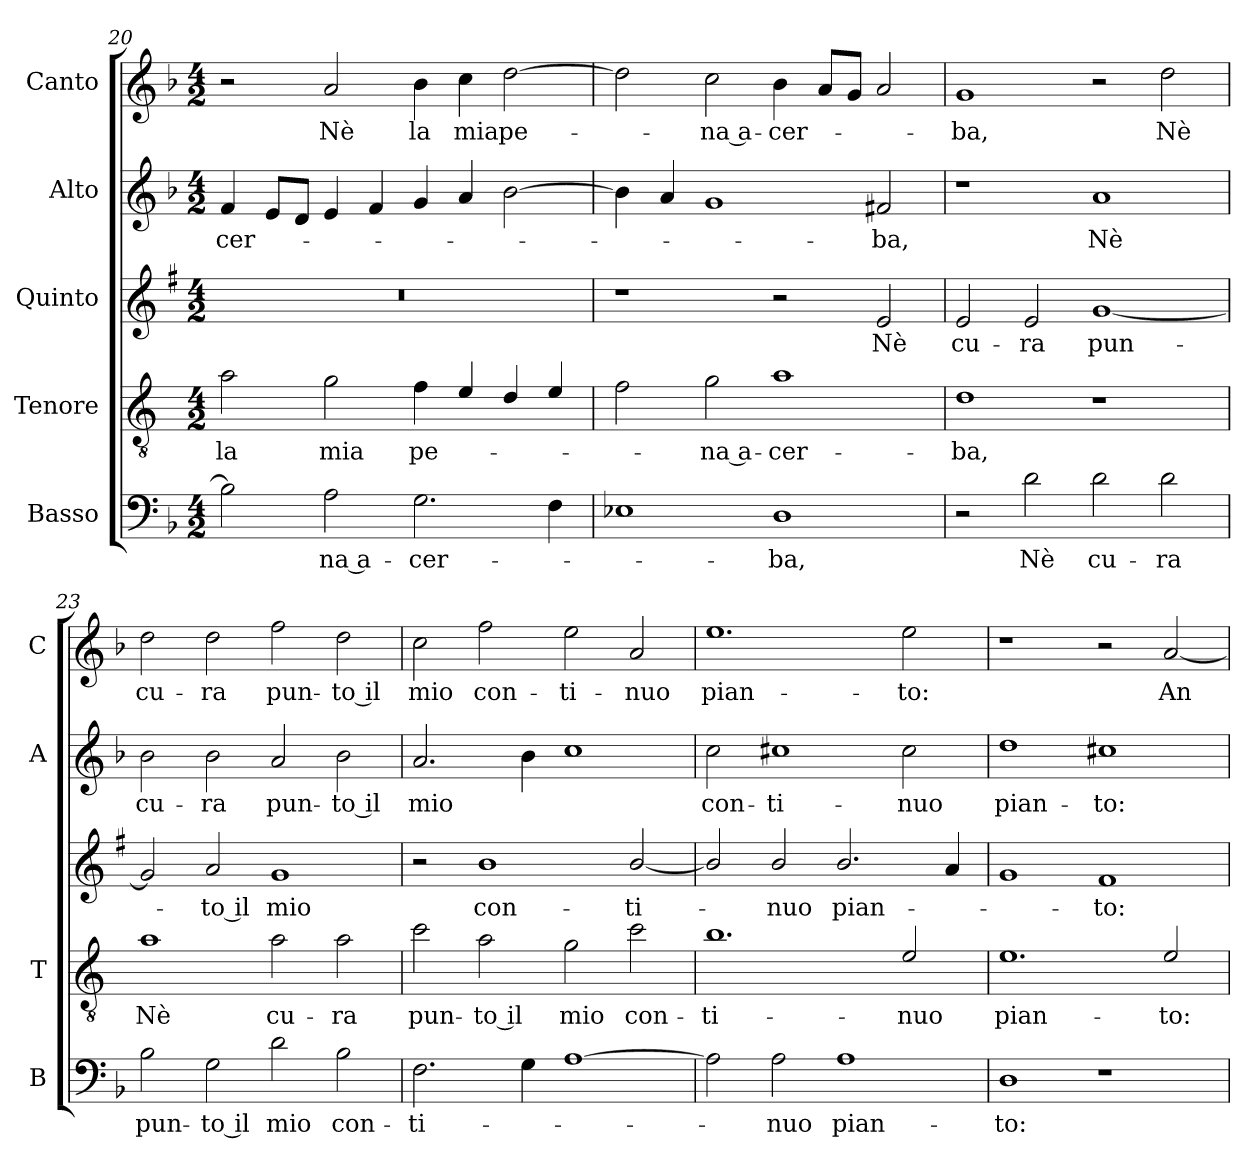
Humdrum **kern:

**kern	**text	**kern	**text	**kern	**text	**kern	**text	**kern	**text
*part5	*part5	*part4	*part4	*part3	*part3	*part2	*part2	*part1	*part1
*staff5	*staff5	*staff4	*staff4	*staff3	*staff3	*staff2	*staff2	*staff1	*staff1
*I"Basso	*	*I"Tenore	*	*I"Quinto	*	*I"Alto	*	*I"Canto	*
*I'B	*	*I'T	*	*	*	*I'A	*	*I'C	*
!!LO:LB:g=z
*clefF4	*	*clefGv2	*	*clefG2	*	*clefG2	*	*clefG2	*
*	*	*ITrd4c7	*	*ITrd1c2	*	*	*	*	*
*k[b-]	*	*k[b-]	*	*k[b-]	*	*k[b-]	*	*k[b-]	*
*F:	*	*F:	*	*F:	*	*F:	*	*F:	*
*M4/2	*	*M4/2	*	*M4/2	*	*M4/2	*	*M4/2	*
=20	=20	=20	=20	=20	=20	=20	=20	=20	=20
!	!	!	!LO:LY:b	!	!	!	!LO:LY:b	!	!
2B-\]	.	2d\	la	0r	.	4f/	-cer-	2r	.
.	.	.	.	.	.	8e/L	.	.	.
.	.	.	.	.	.	8d/J	.	.	.
!	!LO:LY:b	!	!LO:LY:b	!	!	!	!	!	!LO:LY:b
2A\	-na a-	2c\	mia	.	.	4e/	.	2a/	Nè
.	.	.	.	.	.	4f/	.	.	.
!	!LO:LY:b	!	!LO:LY:b	!	!	!	!	!	!LO:LY:b
2.G\	-cer-	4B-\	pe-	.	.	4g/	.	4b-\	la
!	!	!	!	!	!	!	!	!	!LO:LY:b
.	.	4A/	.	.	.	4a/	.	4cc\	mia
!	!	!	!	!	!	!	!	!	!LO:LY:b
.	.	4G/	.	.	.	[2b-\	.	[2dd\	pe-
4F\	.	4A/	.	.	.	.	.	.	.
=21	=21	=21	=21	=21	=21	=21	=21	=21	=21
1E-X	.	2B-\	.	1r	.	4b-\]	.	2dd\]	.
.	.	.	.	.	.	4a/	.	.	.
!	!	!	!LO:LY:b	!	!	!	!	!	!LO:LY:b
.	.	2c\	-na a-	.	.	1g	.	2cc\	-na a-
!	!LO:LY:b	!	!LO:LY:b	!	!	!	!	!	!LO:LY:b
1D	-ba,	1d	-cer-	2r	.	.	.	4b-\	-cer-
.	.	.	.	.	.	.	.	8a/L	.
.	.	.	.	.	.	.	.	8g/J	.
!	!	!	!	!	!LO:LY:b	!	!LO:LY:b	!	!
.	.	.	.	2d/	Nè	2f#X/	-ba,	2a/	.
=22	=22	=22	=22	=22	=22	=22	=22	=22	=22
!	!	!	!LO:LY:b	!	!LO:LY:b	!	!	!	!LO:LY:b
2r	.	1G	-ba,	2d/	cu-	1r	.	1g	-ba,
!	!LO:LY:b	!	!	!	!LO:LY:b	!	!	!	!
2d\	Nè	.	.	2d/	-ra	.	.	.	.
!	!LO:LY:b	!	!	!	!LO:LY:b	!	!LO:LY:b	!	!
2d\	cu-	1r	.	[1f	pun-	1a	Nè	2r	.
!	!LO:LY:b	!	!	!	!	!	!	!	!LO:LY:b
2d\	-ra	.	.	.	.	.	.	2dd\	Nè
=23	=23	=23	=23	=23	=23	=23	=23	=23	=23
!	!LO:LY:b	!	!LO:LY:b	!	!	!	!LO:LY:b	!	!LO:LY:b
2B-\	pun-	1d	Nè	2f/]	.	2b-\	cu-	2dd\	cu-
!	!LO:LY:b	!	!	!	!LO:LY:b	!	!LO:LY:b	!	!LO:LY:b
2G\	-to il	.	.	2g/	-to il	2b-\	-ra	2dd\	-ra
!	!LO:LY:b	!	!LO:LY:b	!	!LO:LY:b	!	!LO:LY:b	!	!LO:LY:b
2d\	mio	2d\	cu-	1f	mio	2a/	pun-	2ff\	pun-
!	!LO:LY:b	!	!LO:LY:b	!	!	!	!LO:LY:b	!	!LO:LY:b
2B-\	con-	2d\	-ra	.	.	2b-\	-to il	2dd\	-to il
!!LO:LB:g=z
=24	=24	=24	=24	=24	=24	=24	=24	=24	=24
!	!LO:LY:b	!	!LO:LY:b	!	!	!	!LO:LY:b	!	!LO:LY:b
2.F\	-ti-	2f\	pun-	2r	.	2.a/	mio	2cc\	mio
!	!	!	!LO:LY:b	!	!LO:LY:b	!	!	!	!LO:LY:b
.	.	2d\	-to il	1a	con-	.	.	2ff\	con-
4G\	.	.	.	.	.	4b-\	.	.	.
!	!	!	!LO:LY:b	!	!	!	!	!	!LO:LY:b
[1A	.	2c\	mio	.	.	1cc	.	2ee\	-ti-
!	!	!	!LO:LY:b	!	!LO:LY:b	!	!	!	!LO:LY:b
.	.	2f\	con-	[2a/	-ti-	.	.	2a/	-nuo
=25	=25	=25	=25	=25	=25	=25	=25	=25	=25
!	!	!	!LO:LY:b	!	!	!	!LO:LY:b	!	!LO:LY:b
2A\]	.	1.e	-ti-	2a/]	.	2cc\	con-	1.ee	pian-
!	!LO:LY:b	!	!	!	!LO:LY:b	!	!LO:LY:b	!	!
2A\	-nuo	.	.	2a/	-nuo	1cc#X	-ti-	.	.
!	!LO:LY:b	!	!	!	!LO:LY:b	!	!	!	!
1A	pian-	.	.	2.a/	pian-	.	.	.	.
!	!	!	!LO:LY:b	!	!	!	!LO:LY:b	!	!LO:LY:b
.	.	2A/	-nuo	.	.	2cc#\	-nuo	2ee\	-to:
.	.	.	.	4g/	.	.	.	.	.
=26	=26	=26	=26	=26	=26	=26	=26	=26	=26
!	!LO:LY:b	!	!LO:LY:b	!	!	!	!LO:LY:b	!	!
1D	-to:	1.A	pian-	1f	.	1dd	pian-	1r	.
!	!	!	!	!	!LO:LY:b	!	!LO:LY:b	!	!
1r	.	.	.	1e	-to:	1cc#X	-to:	2r	.
!	!	!	!LO:LY:b	!	!	!	!	!	!LO:LY:b
.	.	2A/	-to:	.	.	.	.	[2a/	An-
=	=	=	=	=	=	=	=	=	=
*-	*-	*-	*-	*-	*-	*-	*-	*-	*-
